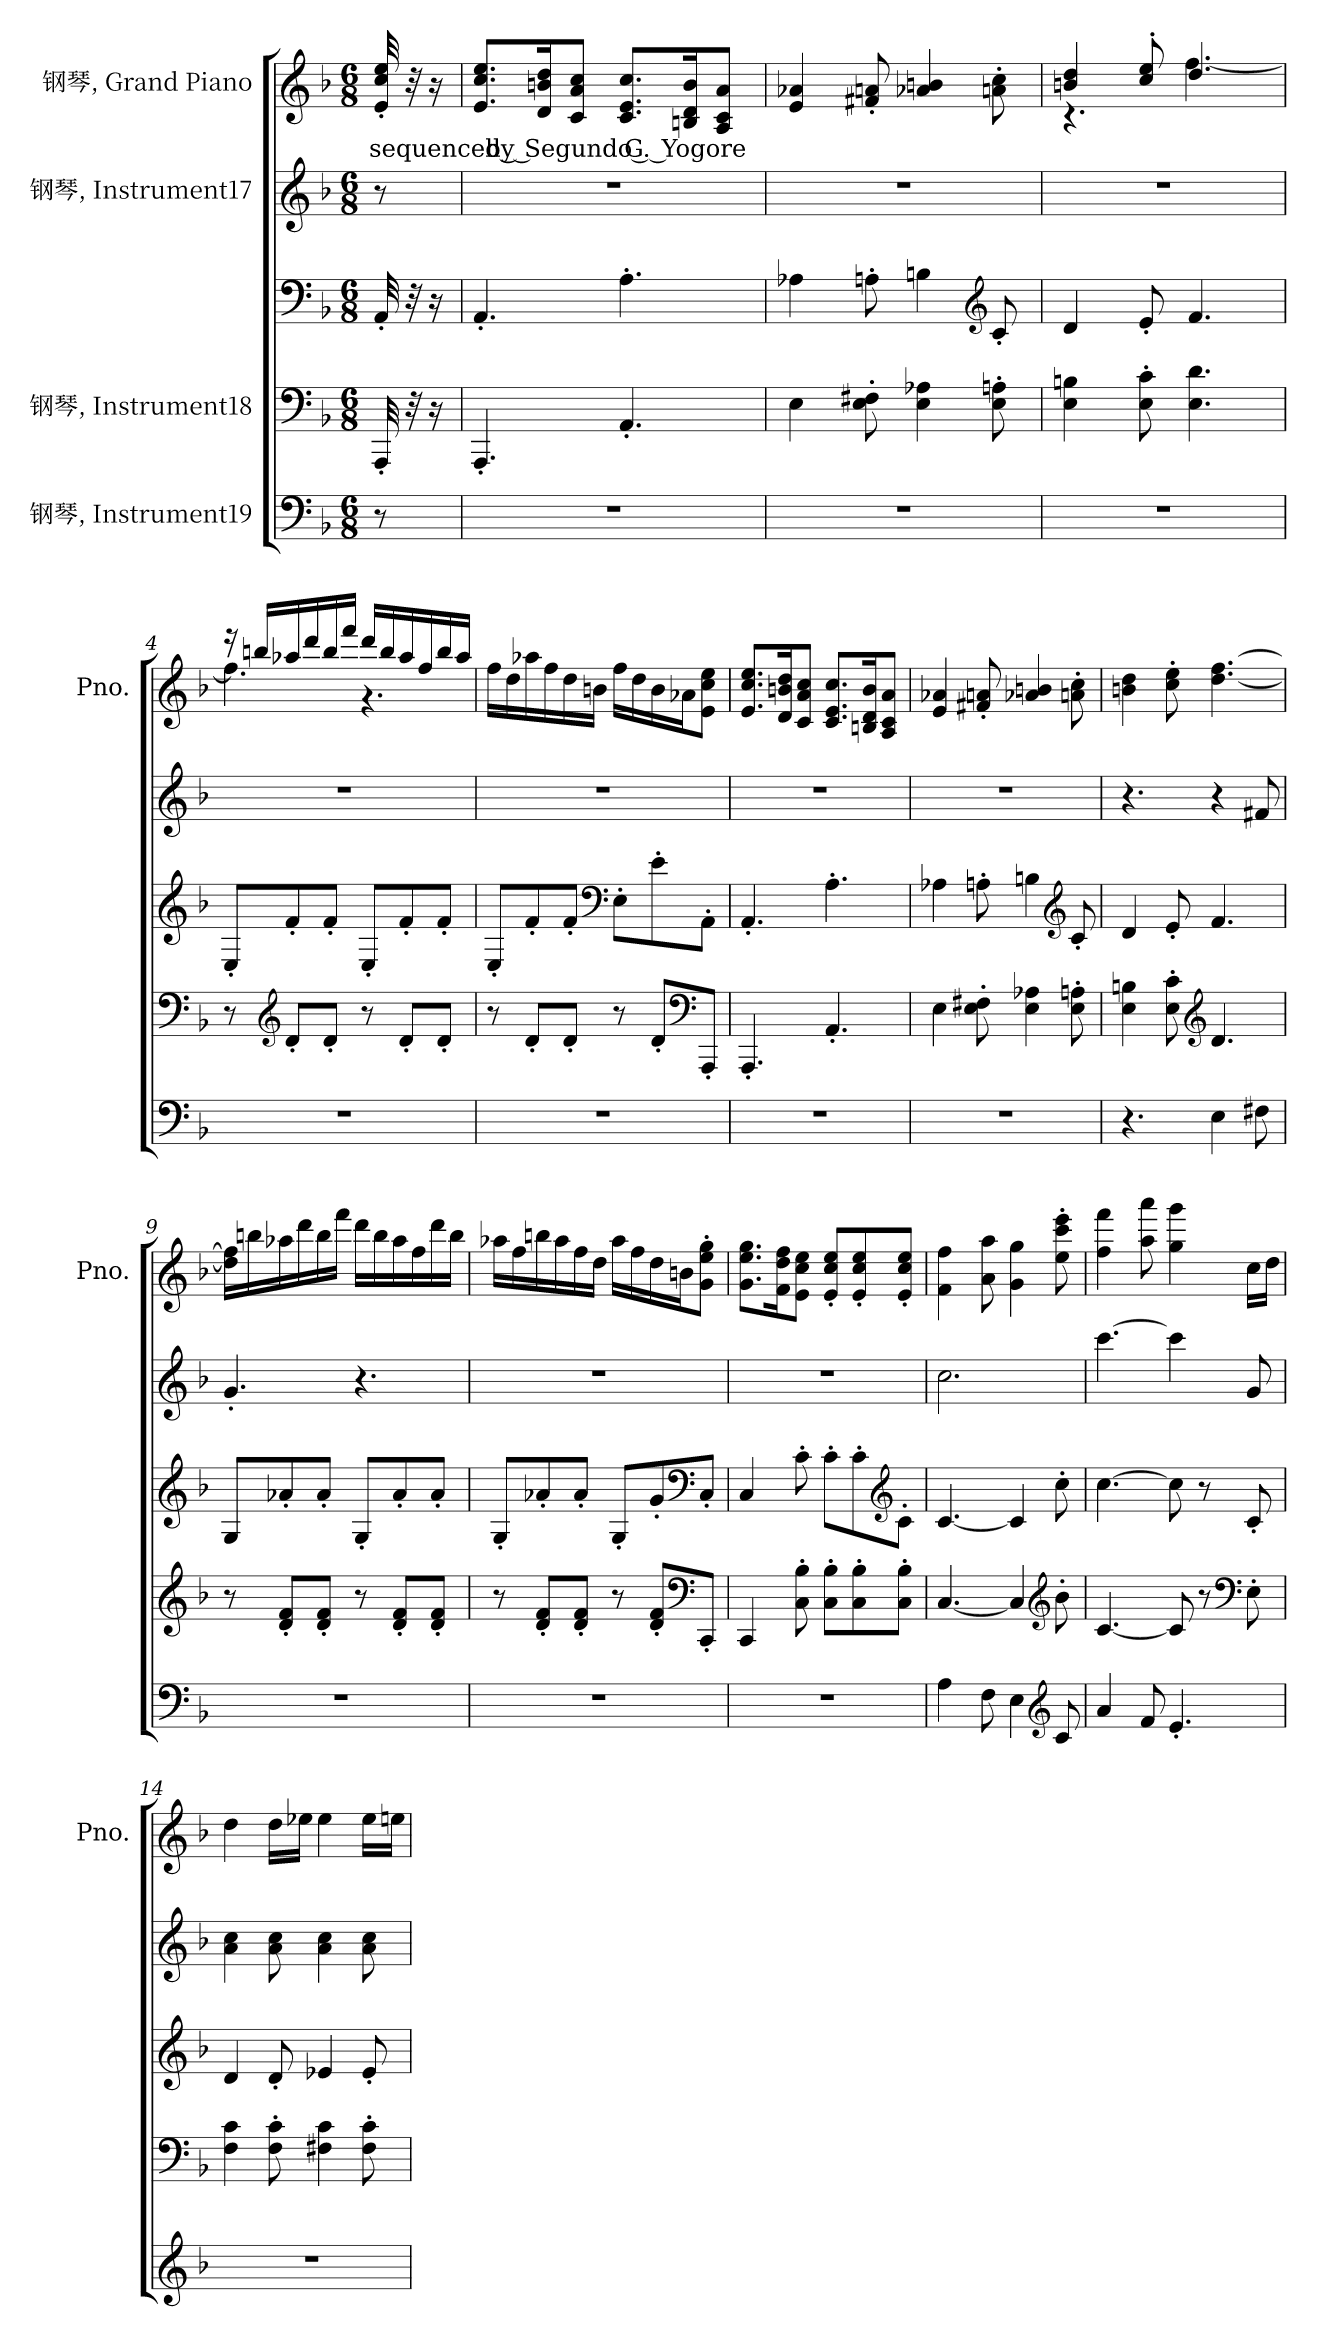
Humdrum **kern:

**kern	**kern	**kern	**kern	**kern	**text
*part4	*part3	*part3	*part2	*part1	*part1
*staff5	*staff4	*staff3	*staff2	*staff1	*staff1
*I"钢琴, Instrument19	*I"钢琴, Instrument18	*	*I"钢琴, Instrument17	*I"钢琴, Grand Piano	*
*	*	*	*	*I'Pno.	*
*clefF4	*clefF4	*clefF4	*clefG2	*clefG2	*
*k[b-]	*k[b-]	*k[b-]	*k[b-]	*k[b-]	*
*M6/8	*M6/8	*M6/8	*M6/8	*M6/8	*
*MM120	*MM120	*MM120	*MM120	*MM120	*
=	=	=	=	=	=
8r	32AAA'/	32AA'/	8r	32e/' 32cc/' 32ee/'	sequenced by Segundo G. Yogore
.	32r	32r	.	32r	.
.	16r	16r	.	16r	.
=1	=1	=1	=1	=1	=1
2.r	4.AAA'/	4.AA'/	2.r	8.e/ 8.cc/ 8.ee/L	.
.	.	.	.	16d/ 16bn/ 16dd/K	.
.	.	.	.	8c/ 8a/ 8cc/J	.
.	4.AA'/	4.A'\	.	8.c/ 8.e/ 8.cc/L	.
.	.	.	.	16Bn/ 16d/ 16b/K	.
.	.	.	.	8A/ 8c/ 8a/J	.
!!LO:LB:g=z
=2	=2	=2	=2	=2	=2
2.r	4E\	4A-X\	2.r	4e/ 4a-X/	.
.	8E\' 8F#X\'	8An'\	.	8f#X/' 8an/'	.
.	4E\ 4A-X\	4Bn\	.	4a-X/ 4bn/	.
*	*	*clefG2	*	*	*
.	8E\' 8An\'	8c'/	.	8an\' 8cc\'	.
=3	=3	=3	=3	=3	=3
*	*	*	*	*^	*
2.r	4E\ 4Bn\	4d/	2.r	4bn/ 4dd/	4.r	.
.	8E\' 8c\'	8e'/	.	8cc/' 8ee/'	.	.
.	4.E\ 4.d\	4.f/	.	4.dd/	[4.ff\	.
=4	=4	=4	=4	=4	=4	=4
2.r	8r	8E'/L	2.r	16r	4.ff\]	.
.	.	.	.	16bbn/LL	.	.
*	*clefG2	*	*	*	*	*
.	8d'/L	8f'/	.	16aa-X/	.	.
.	.	.	.	16ddd/	.	.
.	8d'/J	8f'/J	.	16bb/	.	.
.	.	.	.	16fff/JJ	.	.
.	8r	8E'/L	.	16ddd/LL	4.r	.
.	.	.	.	16bb/	.	.
.	8d'/L	8f'/	.	16aa-/	.	.
.	.	.	.	16ff/	.	.
.	8d'/J	8f'/J	.	16bb/	.	.
.	.	.	.	16aa-/JJ	.	.
*	*	*	*	*v	*v	*
!!LO:PB:g=z
=5	=5	=5	=5	=5	=5
2.r	8r	8E'/L	2.r	16ff\LL	.
.	.	.	.	16dd\	.
.	8d'/L	8f'/	.	16aa-X\	.
.	.	.	.	16ff\	.
.	8d'/J	8f'/J	.	16dd\	.
.	.	.	.	16bn\JJ	.
*	*	*clefF4	*	*	*
.	8r	8E'\L	.	16ff\LL	.
.	.	.	.	16dd\	.
.	8d'/L	8e'\	.	16b\	.
.	.	.	.	16a-X\J	.
*	*clefF4	*	*	*	*
.	8AAA'/J	8AA'\J	.	8e\ 8cc\ 8ee\J	.
=6	=6	=6	=6	=6	=6
2.r	4.AAA'/	4.AA'/	2.r	8.e/ 8.cc/ 8.ee/L	.
.	.	.	.	16d/ 16bn/ 16dd/K	.
.	.	.	.	8c/ 8a/ 8cc/J	.
.	4.AA'/	4.A'\	.	8.c/ 8.e/ 8.cc/L	.
.	.	.	.	16Bn/ 16d/ 16b/K	.
.	.	.	.	8A/ 8c/ 8a/J	.
=7	=7	=7	=7	=7	=7
2.r	4E\	4A-X\	2.r	4e/ 4a-X/	.
.	8E\' 8F#X\'	8An'\	.	8f#X/' 8an/'	.
.	4E\ 4A-X\	4Bn\	.	4a-X/ 4bn/	.
*	*	*clefG2	*	*	*
.	8E\' 8An\'	8c'/	.	8an\' 8cc\'	.
!!LO:LB:g=z
=8	=8	=8	=8	=8	=8
4.r	4E\ 4Bn\	4d/	4.r	4bn\ 4dd\	.
.	8E\' 8c\'	8e'/	.	8cc\' 8ee\'	.
*	*clefG2	*	*	*	*
4E\	4.d/	4.f/	4r	[4.dd\ [4.ff\	.
8F#X\	.	.	8f#X/	.	.
=9	=9	=9	=9	=9	=9
2.r	8r	8G/L	4.g'/	16dd\] 16ff\]LL	.
.	.	.	.	16bbn\	.
.	8d/' 8f/'L	8a-X'/	.	16aa-X\	.
.	.	.	.	16ddd\	.
.	8d/' 8f/'J	8a-'/J	.	16bb\	.
.	.	.	.	16fff\JJ	.
.	8r	8G'/L	4.r	16ddd\LL	.
.	.	.	.	16bb\	.
.	8d/' 8f/'L	8a-'/	.	16aa-\	.
.	.	.	.	16ff\	.
.	8d/' 8f/'J	8a-'/J	.	16ddd\	.
.	.	.	.	16bb\JJ	.
=10	=10	=10	=10	=10	=10
2.r	8r	8G'/L	2.r	16aa-X\LL	.
.	.	.	.	16ff\	.
.	8d/' 8f/'L	8a-X'/	.	16bbn\	.
.	.	.	.	16aa-\	.
.	8d/' 8f/'J	8a-'/J	.	16ff\	.
.	.	.	.	16dd\JJ	.
.	8r	8G'/L	.	16aa-\LL	.
.	.	.	.	16ff\	.
.	8d/' 8f/'L	8g'/	.	16dd\	.
.	.	.	.	16bn\J	.
*	*clefF4	*clefF4	*	*	*
.	8CC'/J	8C'/J	.	8g\' 8ee\' 8gg\'J	.
!!LO:PB:g=z
=11	=11	=11	=11	=11	=11
2.r	4CC/	4C/	2.r	8.g\ 8.ee\ 8.gg\L	.
.	.	.	.	16f\ 16dd\ 16ff\K	.
.	8C\' 8B-\'	8c'\	.	8e\ 8cc\ 8ee\J	.
.	8C\' 8B-\'L	8c'\L	.	8e/' 8cc/' 8ee/'L	.
.	8C\' 8B-\'	8c'\	.	8e/' 8cc/' 8ee/'	.
*	*	*clefG2	*	*	*
.	8C\' 8B-\'J	8c'\J	.	8e/' 8cc/' 8ee/'J	.
=12	=12	=12	=12	=12	=12
4A\	[4.C/	[4.c/	2.cc\	4f\ 4ff\	.
8F\	.	.	.	8a\ 8aa\	.
4E\	4C/]	4c/]	.	4g\ 4gg\	.
*clefG2	*clefG2	*	*	*	*
8c/	8b-'\	8cc'\	.	8ee\' 8ccc\' 8eee\'	.
=13	=13	=13	=13	=13	=13
4a/	[4.c/	[4.cc\	[4.ccc\	4ff\ 4fff\	.
8f/	.	.	.	8aa\ 8aaa\	.
4.e'/	8c/]	8cc\]	4ccc\]	4gg\ 4ggg\	.
.	8r	8r	.	.	.
*	*clefF4	*	*	*	*
.	8E'\	8c'/	8g/	16cc\LL	.
.	.	.	.	16dd\JJ	.
=14	=14	=14	=14	=14	=14
2.r	4F\ 4c\	4d/	4a\ 4cc\	4dd\	.
.	8F\' 8c\'	8d'/	8a\ 8cc\	16dd\LL	.
.	.	.	.	16ee-X\JJ	.
.	4F#X\ 4c\	4e-X/	4a\ 4cc\	4ee-\	.
.	8F#\' 8c\'	8e-'/	8a\ 8cc\	16ee-\LL	.
.	.	.	.	16een\JJ	.
=	=	=	=	=	=
*-	*-	*-	*-	*-	*-
